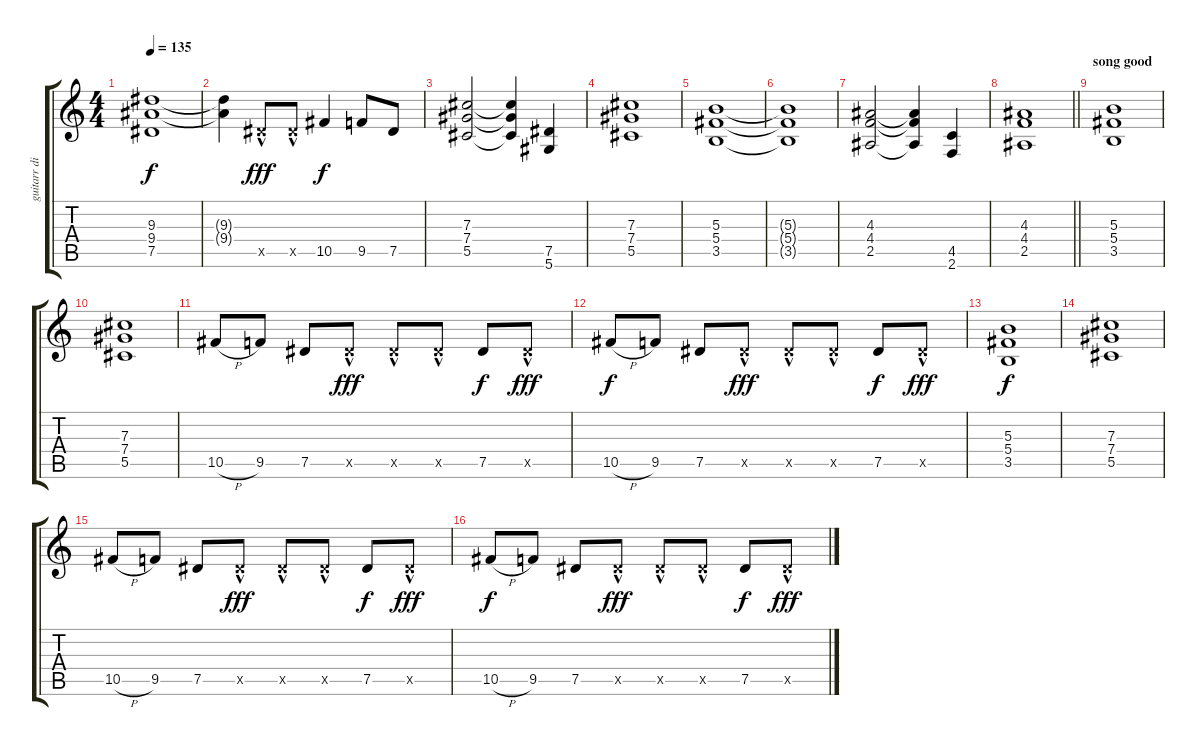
\track ("guitarr distorsion (1)" "guitarr di") {instrument overdrivenguitar}
\staff {score tabs}
\tuning (Eb4 Bb3 Gb3 Db3 Ab2 Eb2) {hide}
\ts (4 4)
\tempo 135
\clef g2
\ks c
(9.3 9.4 7.5).1{dy f} |
(9.3{t} 9.4{t}).4 7.5{hac x}.8{dy fff} 7.5{hac x}.8 10.5.4{dy f} 9.5.8 7.5.8 |
(7.3 7.4 5.5).2 (7.3{t} 7.4{t} 5.5{t}).4 (7.5 5.6).4 |
(7.3 7.4 5.5).1 |
(5.3 5.4 3.5).1 |
(5.3{t} 5.4{t} 3.5{t}).1 |
(4.3 4.4 2.5).2 (4.3{t} 4.4{t} 2.5{t}).4 (4.5 2.6).4 |
\barLineRight lightlight
(4.3 4.4 2.5).1 |
\section ("" "song good")
(5.3 5.4 3.5).1 |
(7.3 7.4 5.5).1 |
10.5{h}.8 9.5.8 7.5.8 7.5{hac x}.8{dy fff} 7.5{hac x}.8 7.5{hac x}.8 7.5.8{dy f} 7.5{hac x}.8{dy fff} |
10.5{h}.8{dy f} 9.5.8 7.5.8 7.5{hac x}.8{dy fff} 7.5{hac x}.8 7.5{hac x}.8 7.5.8{dy f} 7.5{hac x}.8{dy fff} |
(5.3 5.4 3.5).1{dy f} |
(7.3 7.4 5.5).1 |
10.5{h}.8 9.5.8 7.5.8 7.5{hac x}.8{dy fff} 7.5{hac x}.8 7.5{hac x}.8 7.5.8{dy f} 7.5{hac x}.8{dy fff} |
10.5{h}.8{dy f} 9.5.8 7.5.8 7.5{hac x}.8{dy fff} 7.5{hac x}.8 7.5{hac x}.8 7.5.8{dy f} 7.5{hac x}.8{dy fff}
